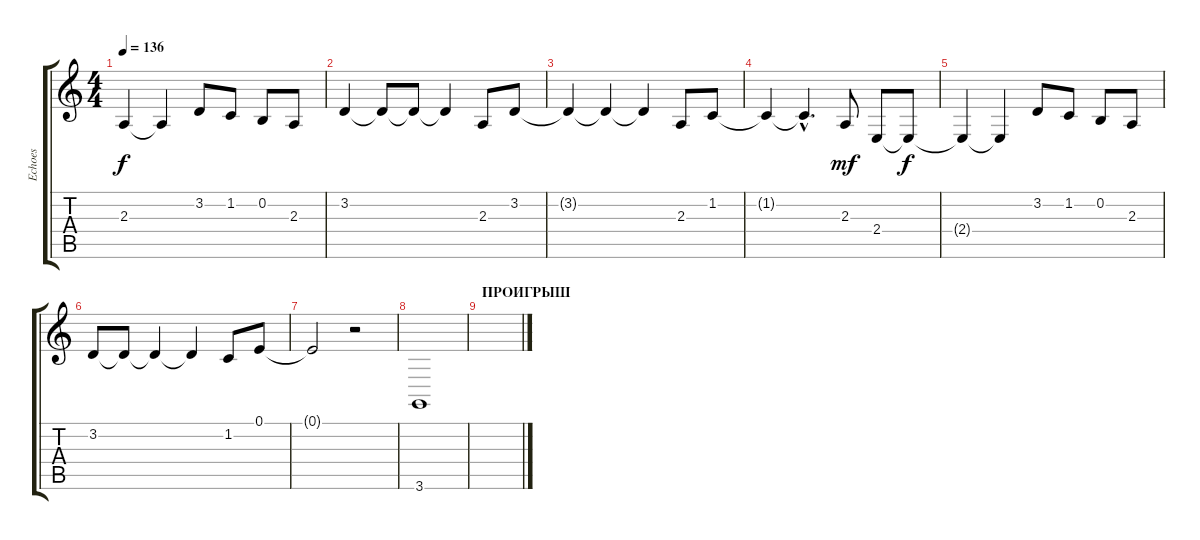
\track ("Echoes" "Echoes") {instrument fx7echoes}
\staff {score tabs}
\tuning (E4 B3 G3 D3 A2 E2) {hide}
\ts (4 4)
\tempo 136
\clef g2
\ks c
2.3.4{dy f} 2.3{t}.4 3.2.8 1.2.8 0.2.8 2.3.8 |
3.2.4 3.2{t}.8 3.2{t}.8 3.2{t}.4 2.3.8 3.2.8 |
3.2{t}.4 3.2{t}.4 3.2{t}.4 2.3.8 1.2.8 |
1.2{t}.4 1.2{hac t}.4{d} 2.3.8{dy mf} 2.4.8 2.4{t}.8{dy f} |
2.4{t}.4 2.4{t}.4 3.2.8 1.2.8 0.2.8 2.3.8 |
3.2.8 3.2{t}.8 3.2{t}.4 3.2{t}.4 1.2.8 0.1.8 |
0.1{t}.2 r.2 |
3.6.1 |
\section ("" "ПРОИГРЫШ")
